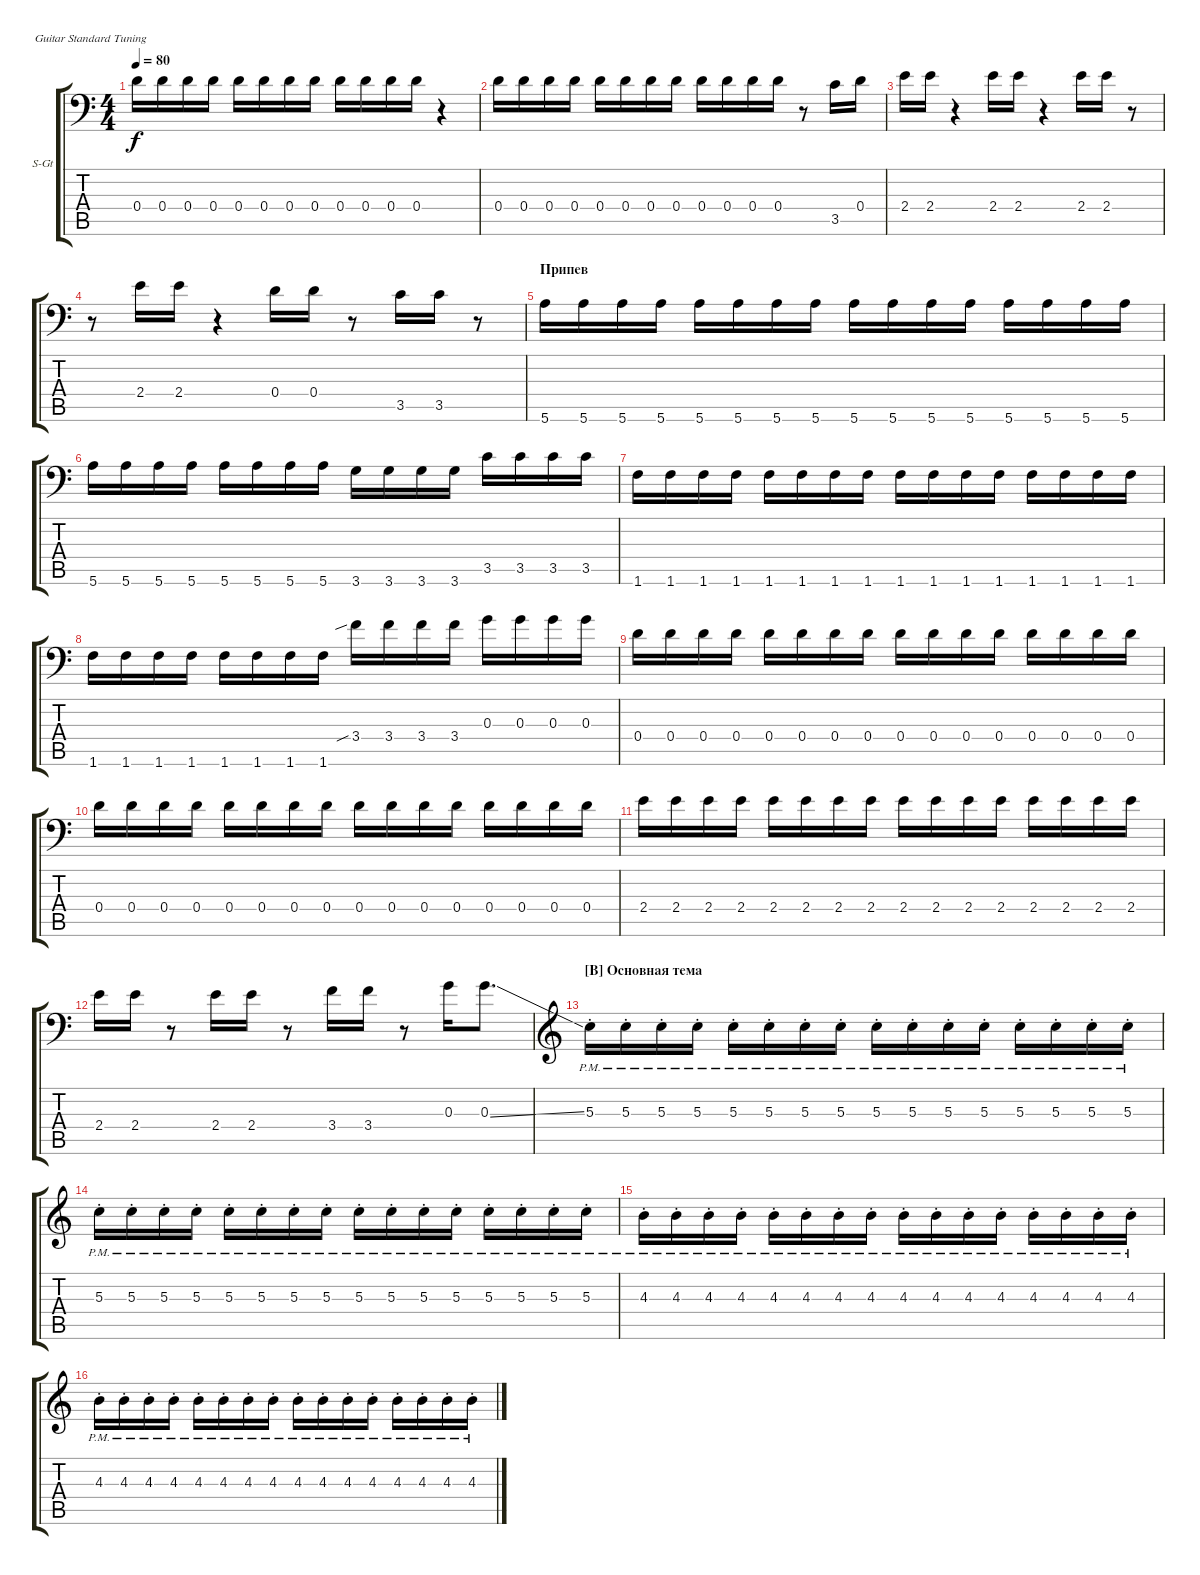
\defaultSystemsLayout 4
\bracketExtendMode groupsimilarinstruments
\firstSystemTrackNameOrientation horizontal
\otherSystemsTrackNameOrientation horizontal
\track ("Steel Guitar" "S-Gt") {instrument acousticguitarsteel}
\staff {score tabs}
\tuning (E4 B3 G3 D3 A2 E2)
\ts (4 4)
\tempo 80
\clef f4
\ks c
0.4.16{dy f} 0.4.16 0.4.16 0.4.16 0.4.16 0.4.16 0.4.16 0.4.16 0.4.16 0.4.16 0.4.16 0.4.16 r.4 |
0.4.16 0.4.16 0.4.16 0.4.16 0.4.16 0.4.16 0.4.16 0.4.16 0.4.16 0.4.16 0.4.16 0.4.16 r.8 3.5.16 0.4.16 |
2.4.16 2.4.16 r.4 2.4.16 2.4.16 r.4 2.4.16 2.4.16 r.8 |
r.8 2.4.16 2.4.16 r.4 0.4.16 0.4.16 r.8 3.5.16 3.5.16 r.8 |
\section ("" "Припев")
5.6.16 5.6.16 5.6.16 5.6.16 5.6.16 5.6.16 5.6.16 5.6.16 5.6.16 5.6.16 5.6.16 5.6.16 5.6.16 5.6.16 5.6.16 5.6.16 |
5.6.16 5.6.16 5.6.16 5.6.16 5.6.16 5.6.16 5.6.16 5.6.16 3.6.16 3.6.16 3.6.16 3.6.16 3.5.16 3.5.16 3.5.16 3.5.16 |
1.6.16 1.6.16 1.6.16 1.6.16 1.6.16 1.6.16 1.6.16 1.6.16 1.6.16 1.6.16 1.6.16 1.6.16 1.6.16 1.6.16 1.6.16 1.6.16 |
1.6.16 1.6.16 1.6.16 1.6.16 1.6.16 1.6.16 1.6.16 1.6.16 3.4{sib}.16 3.4.16 3.4.16 3.4.16 0.3.16 0.3.16 0.3.16 0.3.16 |
0.4.16 0.4.16 0.4.16 0.4.16 0.4.16 0.4.16 0.4.16 0.4.16 0.4.16 0.4.16 0.4.16 0.4.16 0.4.16 0.4.16 0.4.16 0.4.16 |
0.4.16 0.4.16 0.4.16 0.4.16 0.4.16 0.4.16 0.4.16 0.4.16 0.4.16 0.4.16 0.4.16 0.4.16 0.4.16 0.4.16 0.4.16 0.4.16 |
2.4.16 2.4.16 2.4.16 2.4.16 2.4.16 2.4.16 2.4.16 2.4.16 2.4.16 2.4.16 2.4.16 2.4.16 2.4.16 2.4.16 2.4.16 2.4.16 |
2.4.16 2.4.16 r.8 2.4.16 2.4.16 r.8 3.4.16 3.4.16 r.8 0.3.16 0.3{ss}.8{d} |
\section ("B" "Основная тема")
\clef g2
5.3{pm st}.16 5.3{pm st}.16 5.3{pm st}.16 5.3{pm st}.16 5.3{pm st}.16 5.3{pm st}.16 5.3{pm st}.16 5.3{pm st}.16 5.3{pm st}.16 5.3{pm st}.16 5.3{pm st}.16 5.3{pm st}.16 5.3{pm st}.16 5.3{pm st}.16 5.3{pm st}.16 5.3{pm st}.16 |
5.3{pm st}.16 5.3{pm st}.16 5.3{pm st}.16 5.3{pm st}.16 5.3{pm st}.16 5.3{pm st}.16 5.3{pm st}.16 5.3{pm st}.16 5.3{pm st}.16 5.3{pm st}.16 5.3{pm st}.16 5.3{pm st}.16 5.3{pm st}.16 5.3{pm st}.16 5.3{pm st}.16 5.3{pm st}.16 |
4.3{pm st}.16 4.3{pm st}.16 4.3{pm st}.16 4.3{pm st}.16 4.3{pm st}.16 4.3{pm st}.16 4.3{pm st}.16 4.3{pm st}.16 4.3{pm st}.16 4.3{pm st}.16 4.3{pm st}.16 4.3{pm st}.16 4.3{pm st}.16 4.3{pm st}.16 4.3{pm st}.16 4.3{pm st}.16 |
4.3{pm st}.16 4.3{pm st}.16 4.3{pm st}.16 4.3{pm st}.16 4.3{pm st}.16 4.3{pm st}.16 4.3{pm st}.16 4.3{pm st}.16 4.3{pm st}.16 4.3{pm st}.16 4.3{pm st}.16 4.3{pm st}.16 4.3{pm st}.16 4.3{pm st}.16 4.3{pm st}.16 4.3{pm st}.16
